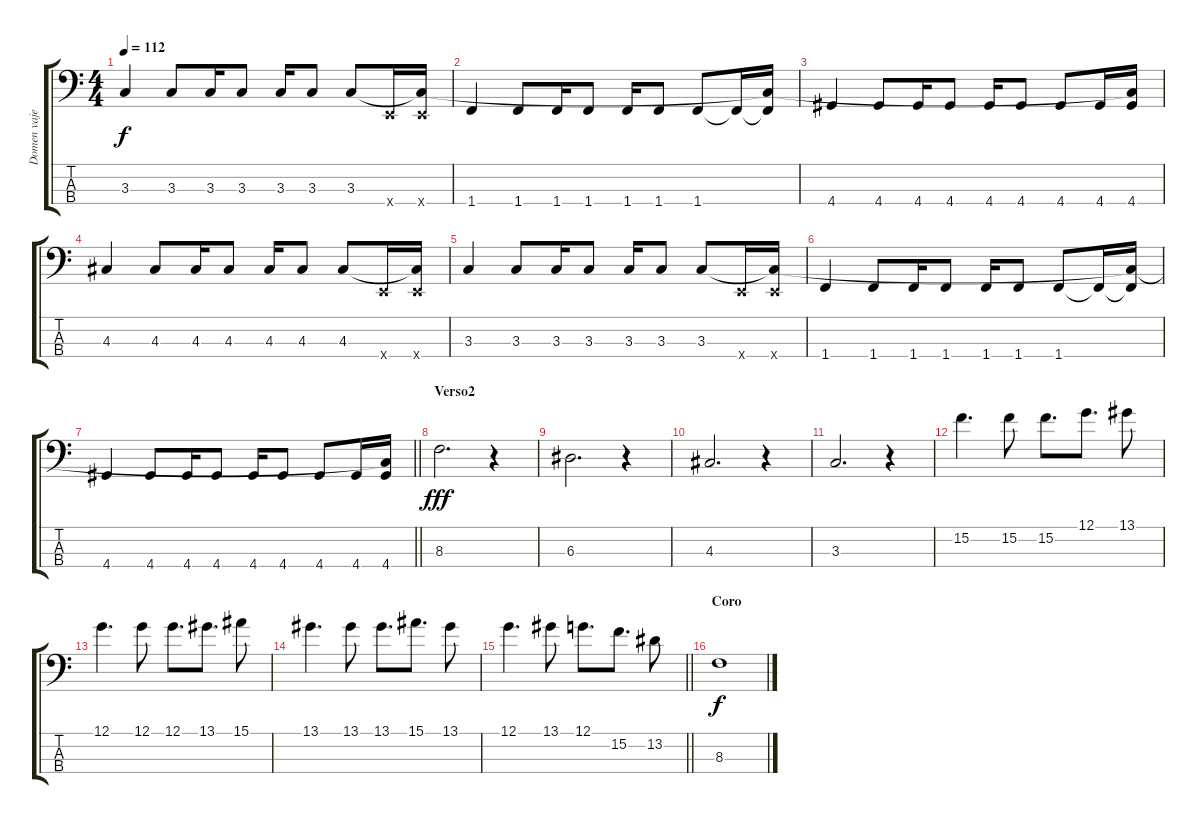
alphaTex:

\track ("Domen vajevec" "Domen vaje") {instrument electricbassfinger}
\staff {score tabs}
\tuning (G2 D2 A1 E1) {hide}
\ts (4 4)
\tempo 112
\clef f4
\ks c
3.3.4{dy f} 3.3.8 3.3.16 3.3.8 3.3.16 3.3.8 3.3.8 0.4{x}.16 (3.3{t} 0.4{x}).16 |
1.4.4 1.4.8 1.4.16 1.4.8 1.4.16 1.4.8 1.4.8 1.4{t}.16 (3.3{t} 1.4{t}).16 |
4.4.4 4.4.8 4.4.16 4.4.8 4.4.16 4.4.8 4.4.8 4.4.16 (3.3{t} 4.4).16 |
4.3.4 4.3.8 4.3.16 4.3.8 4.3.16 4.3.8 4.3.8 0.4{x}.16 (4.3{t} 0.4{x}).16 |
3.3.4 3.3.8 3.3.16 3.3.8 3.3.16 3.3.8 3.3.8 0.4{x}.16 (3.3{t} 0.4{x}).16 |
1.4.4 1.4.8 1.4.16 1.4.8 1.4.16 1.4.8 1.4.8 1.4{t}.16 (3.3{t} 1.4{t}).16 |
\barLineRight lightlight
4.4.4 4.4.8 4.4.16 4.4.8 4.4.16 4.4.8 4.4.8 4.4.16 (3.3{t} 4.4).16 |
\section ("" "Verso2")
8.3.2{d dy fff} r.4 |
6.3.2{d} r.4 |
4.3.2{d} r.4 |
3.3.2{d} r.4 |
15.2.4{d} 15.2.8 15.2.8{d} 12.1.8{d} 13.1.8 |
12.1.4{d} 12.1.8 12.1.8{d} 13.1.8{d} 15.1.8 |
13.1.4{d} 13.1.8 13.1.8{d} 15.1.8{d} 13.1.8 |
\barLineRight lightlight
12.1.4{d} 13.1.8 12.1.8{d} 15.2.8{d} 13.2.8 |
\section ("" "Coro")
8.3.1{dy f}
